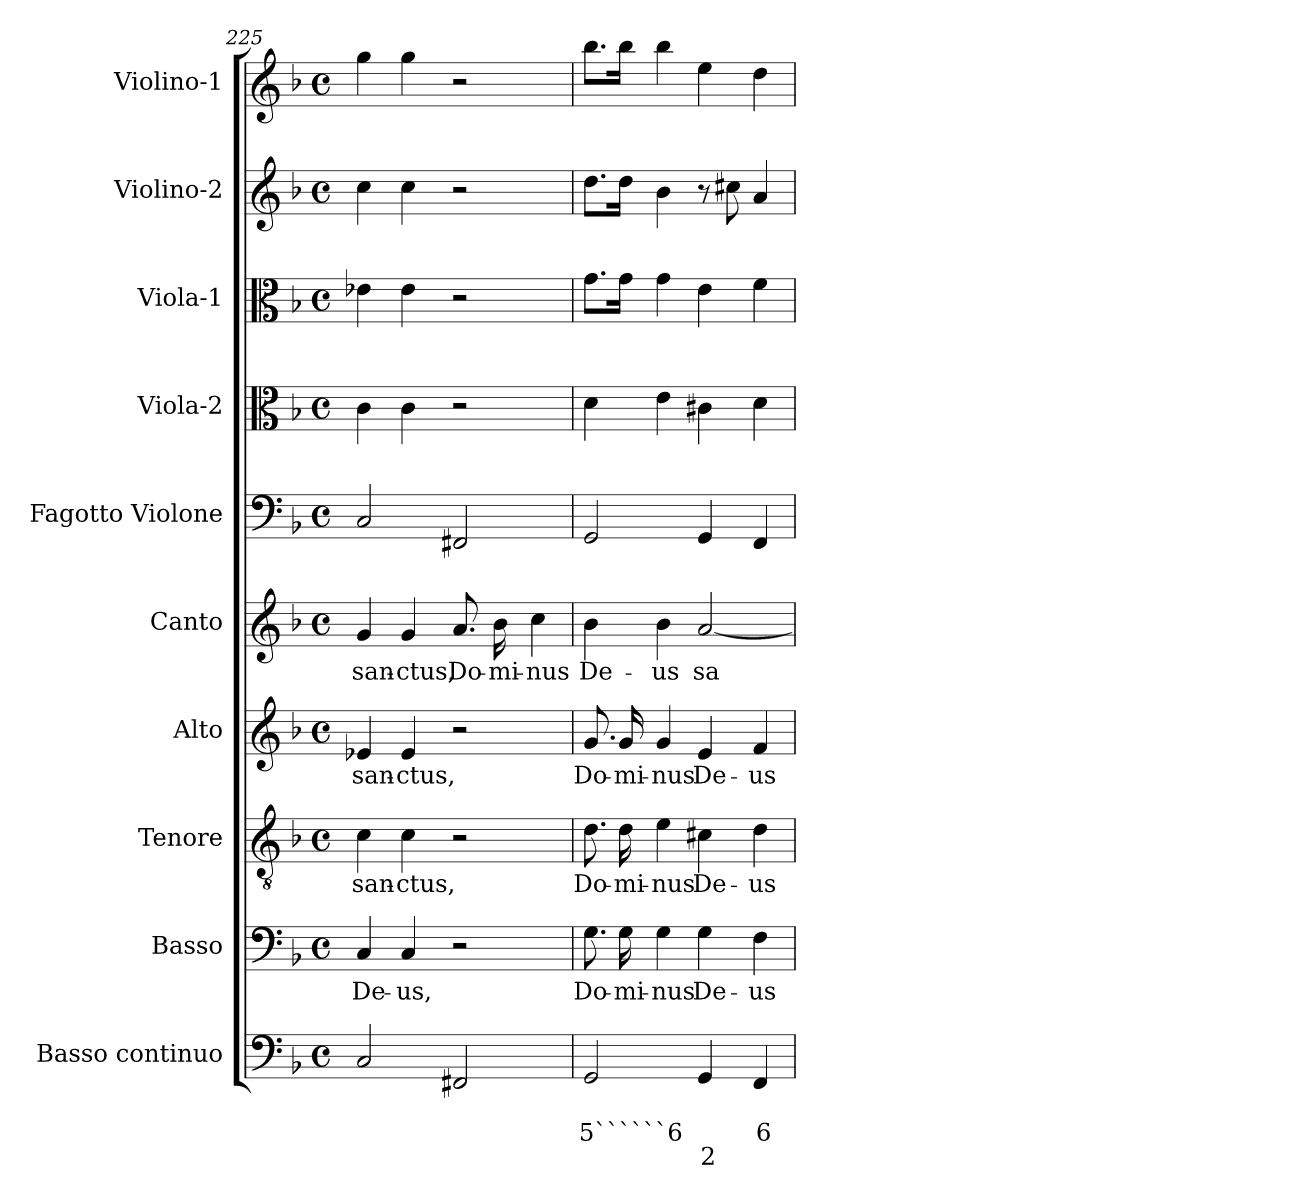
**kern	**text	**text	**text	**kern	**text	**kern	**text	**kern	**text	**kern	**text	**kern	**kern	**kern	**kern	**kern
*part10	*part10	*part10	*part10	*part9	*part9	*part8	*part8	*part7	*part7	*part6	*part6	*part5	*part4	*part3	*part2	*part1
*staff10	*staff10	*staff10	*staff10	*staff9	*staff9	*staff8	*staff8	*staff7	*staff7	*staff6	*staff6	*staff5	*staff4	*staff3	*staff2	*staff1
*I"Basso continuo	*	*	*	*I"Basso	*	*I"Tenore	*	*I"Alto	*	*I"Canto	*	*I"Fagotto Violone	*I"Viola-2	*I"Viola-1	*I"Violino-2	*I"Violino-1
!!LO:PB:g=z
*clefF4	*	*	*	*clefF4	*	*clefGv2	*	*clefG2	*	*clefG2	*	*clefF4	*clefC3	*clefC3	*clefG2	*clefG2
*k[b-]	*	*	*	*k[b-]	*	*k[b-]	*	*k[b-]	*	*k[b-]	*	*k[b-]	*k[b-]	*k[b-]	*k[b-]	*k[b-]
*F:	*	*	*	*F:	*	*F:	*	*F:	*	*F:	*	*F:	*F:	*F:	*F:	*F:
*M4/4	*	*	*	*M4/4	*	*M4/4	*	*M4/4	*	*M4/4	*	*M4/4	*M4/4	*M4/4	*M4/4	*M4/4
*met(c)	*	*	*	*met(c)	*	*met(c)	*	*met(c)	*	*met(c)	*	*met(c)	*met(c)	*met(c)	*met(c)	*met(c)
=225	=225	=225	=225	=225	=225	=225	=225	=225	=225	=225	=225	=225	=225	=225	=225	=225
!	!	!	!	!	!LO:LY:b	!	!	!	!	!	!	!	!	!	!	!
!	!	!	!	!	!	!	!LO:LY:b	!	!	!	!	!	!	!	!	!
!	!	!	!	!	!	!	!	!	!LO:LY:b	!	!	!	!	!	!	!
!	!	!	!	!	!	!	!	!	!	!	!LO:LY:b	!	!	!	!	!
2C/	.	.	.	4C/	De-	4c\	san-	4e-X/	san-	4g/	san-	2C/	4c\	4e-X\	4cc\	4gg\
!	!	!	!	!	!LO:LY:b	!	!	!	!	!	!	!	!	!	!	!
!	!	!	!	!	!	!	!LO:LY:b	!	!	!	!	!	!	!	!	!
!	!	!	!	!	!	!	!	!	!LO:LY:b	!	!	!	!	!	!	!
!	!	!	!	!	!	!	!	!	!	!	!LO:LY:b	!	!	!	!	!
.	.	.	.	4C/	-us,	4c\	-ctus,	4e-/	-ctus,	4g/	-ctus,	.	4c\	4e-\	4cc\	4gg\
!	!	!	!	!	!	!	!	!	!	!	!LO:LY:b	!	!	!	!	!
2FF#X/	.	.	.	2r	.	2r	.	2r	.	8.a/	Do-	2FF#X/	2r	2r	2r	2r
!	!	!	!	!	!	!	!	!	!	!	!LO:LY:b	!	!	!	!	!
.	.	.	.	.	.	.	.	.	.	16b-\	-mi-	.	.	.	.	.
!	!	!	!	!	!	!	!	!	!	!	!LO:LY:b	!	!	!	!	!
.	.	.	.	.	.	.	.	.	.	4cc\	-nus	.	.	.	.	.
=226	=226	=226	=226	=226	=226	=226	=226	=226	=226	=226	=226	=226	=226	=226	=226	=226
!	!	!LO:LY:b	!	!	!	!	!	!	!	!	!	!	!	!	!	!
!	!	!	!	!	!LO:LY:b	!	!	!	!	!	!	!	!	!	!	!
!	!	!	!	!	!	!	!LO:LY:b	!	!	!	!	!	!	!	!	!
!	!	!	!	!	!	!	!	!	!LO:LY:b	!	!	!	!	!	!	!
!	!	!	!	!	!	!	!	!	!	!	!LO:LY:b	!	!	!	!	!
2GG/	.	5``````6	.	8.G\	Do-	8.d\	Do-	8.g/	Do-	4b-\	De-	2GG/	4d\	8.g\L	8.dd\L	8.bb-\L
!	!	!	!	!	!LO:LY:b	!	!	!	!	!	!	!	!	!	!	!
!	!	!	!	!	!	!	!LO:LY:b	!	!	!	!	!	!	!	!	!
!	!	!	!	!	!	!	!	!	!LO:LY:b	!	!	!	!	!	!	!
.	.	.	.	16G\	-mi-	16d\	-mi-	16g/	-mi-	.	.	.	.	16g\Jk	16dd\Jk	16bb-\Jk
!	!	!	!	!	!LO:LY:b	!	!	!	!	!	!	!	!	!	!	!
!	!	!	!	!	!	!	!LO:LY:b	!	!	!	!	!	!	!	!	!
!	!	!	!	!	!	!	!	!	!LO:LY:b	!	!	!	!	!	!	!
!	!	!	!	!	!	!	!	!	!	!	!LO:LY:b	!	!	!	!	!
.	.	.	.	4G\	-nus	4e\	-nus	4g/	-nus	4b-\	-us	.	4e\	4g\	4b-\	4bb-\
!	!	!	!LO:LY:b	!	!	!	!	!	!	!	!	!	!	!	!	!
!	!	!	!	!	!LO:LY:b	!	!	!	!	!	!	!	!	!	!	!
!	!	!	!	!	!	!	!LO:LY:b	!	!	!	!	!	!	!	!	!
!	!	!	!	!	!	!	!	!	!LO:LY:b	!	!	!	!	!	!	!
!	!	!	!	!	!	!	!	!	!	!	!LO:LY:b	!	!	!	!	!
4GG/	.	.	2	4G\	De-	4c#X\	De-	4e/	De-	[2a/	sa-	4GG/	4c#X\	4e\	8r	4ee\
.	.	.	.	.	.	.	.	.	.	.	.	.	.	.	8cc#X\	.
!	!	!LO:LY:b	!	!	!	!	!	!	!	!	!	!	!	!	!	!
!	!	!	!	!	!LO:LY:b	!	!	!	!	!	!	!	!	!	!	!
!	!	!	!	!	!	!	!LO:LY:b	!	!	!	!	!	!	!	!	!
!	!	!	!	!	!	!	!	!	!LO:LY:b	!	!	!	!	!	!	!
4FF/	.	6	.	4F\	-us	4d\	-us	4f/	-us	.	.	4FF/	4d\	4f\	4a/	4dd\
=	=	=	=	=	=	=	=	=	=	=	=	=	=	=	=	=
*-	*-	*-	*-	*-	*-	*-	*-	*-	*-	*-	*-	*-	*-	*-	*-	*-
